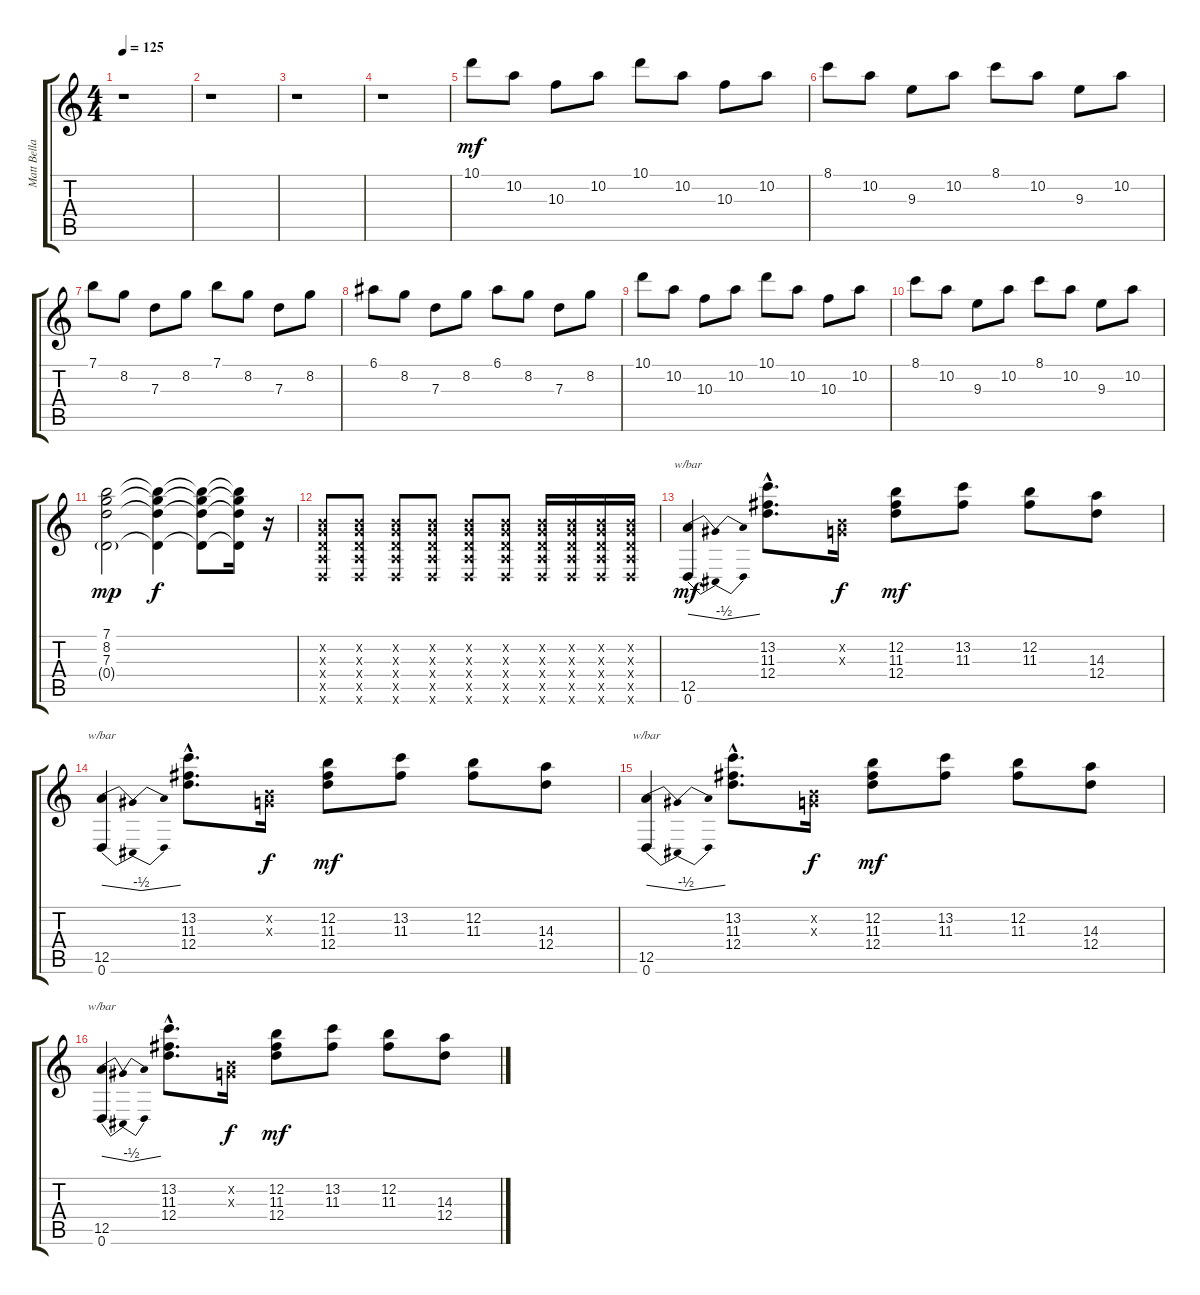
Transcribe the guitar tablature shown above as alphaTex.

\track ("Matt Bellamy" "Matt Bella") {instrument overdrivenguitar}
\staff {score tabs}
\tuning (E4 B3 G3 D3 A2 D2) {hide}
\ts (4 4)
\tempo 125
\clef g2
\ks c
r.1{dy pp} |
r.1 |
r.1 |
r.1 |
10.1.8{dy mf volume 9 instrument overdrivenguitar} 10.2.8 10.3.8 10.2.8 10.1.8 10.2.8 10.3.8 10.2.8 |
8.1.8 10.2.8 9.3.8 10.2.8 8.1.8 10.2.8 9.3.8 10.2.8 |
7.1.8 8.2.8 7.3.8 8.2.8 7.1.8 8.2.8 7.3.8 8.2.8 |
6.1.8 8.2.8 7.3.8 8.2.8 6.1.8 8.2.8 7.3.8 8.2.8 |
10.1.8 10.2.8 10.3.8 10.2.8 10.1.8 10.2.8 10.3.8 10.2.8 |
8.1.8 10.2.8 9.3.8 10.2.8 8.1.8 10.2.8 9.3.8 10.2.8 |
(7.1 8.2 7.3 0.4{g}).2{dy mp} (7.1{t} 8.2{t} 7.3{t} 0.4{t}).4{dy f} (7.1{t} 8.2{t} 7.3{t} 0.4{t}).8 (7.1{t} 8.2{t} 7.3{t} 0.4{t}).16 r.16 |
(0.2{x} 0.3{x} 0.4{x} 0.5{x} 0.6{x}).8 (0.2{x} 0.3{x} 0.4{x} 0.5{x} 0.6{x}).8 (0.2{x} 0.3{x} 0.4{x} 0.5{x} 0.6{x}).8 (0.2{x} 0.3{x} 0.4{x} 0.5{x} 0.6{x}).8 (0.2{x} 0.3{x} 0.4{x} 0.5{x} 0.6{x}).8 (0.2{x} 0.3{x} 0.4{x} 0.5{x} 0.6{x}).8 (0.2{x} 0.3{x} 0.4{x} 0.5{x} 0.6{x}).16 (0.2{x} 0.3{x} 0.4{x} 0.5{x} 0.6{x}).16 (0.2{x} 0.3{x} 0.4{x} 0.5{x} 0.6{x}).16 (0.2{x} 0.3{x} 0.4{x} 0.5{x} 0.6{x}).16 |
(12.5 0.6).4{tbe (dip default 0 0 30 -2 60 0) dy mf volume 13} (13.2{hac} 11.3{hac} 12.4{hac}).8{d} (0.2{x} 0.3{x}).16{dy f} (12.2 11.3 12.4).8{dy mf} (13.2 11.3).8 (12.2 11.3).8 (14.3 12.4).8 |
(12.5 0.6).4{tbe (dip default 0 0 30 -2 60 0)} (13.2{hac} 11.3{hac} 12.4{hac}).8{d} (0.2{x} 0.3{x}).16{dy f} (12.2 11.3 12.4).8{dy mf} (13.2 11.3).8 (12.2 11.3).8 (14.3 12.4).8 |
(12.5 0.6).4{tbe (dip default 0 0 30 -2 60 0)} (13.2{hac} 11.3{hac} 12.4{hac}).8{d} (0.2{x} 0.3{x}).16{dy f} (12.2 11.3 12.4).8{dy mf} (13.2 11.3).8 (12.2 11.3).8 (14.3 12.4).8 |
(12.5 0.6).4{tbe (dip default 0 0 30 -2 60 0)} (13.2{hac} 11.3{hac} 12.4{hac}).8{d} (0.2{x} 0.3{x}).16{dy f} (12.2 11.3 12.4).8{dy mf} (13.2 11.3).8 (12.2 11.3).8 (14.3 12.4).8
